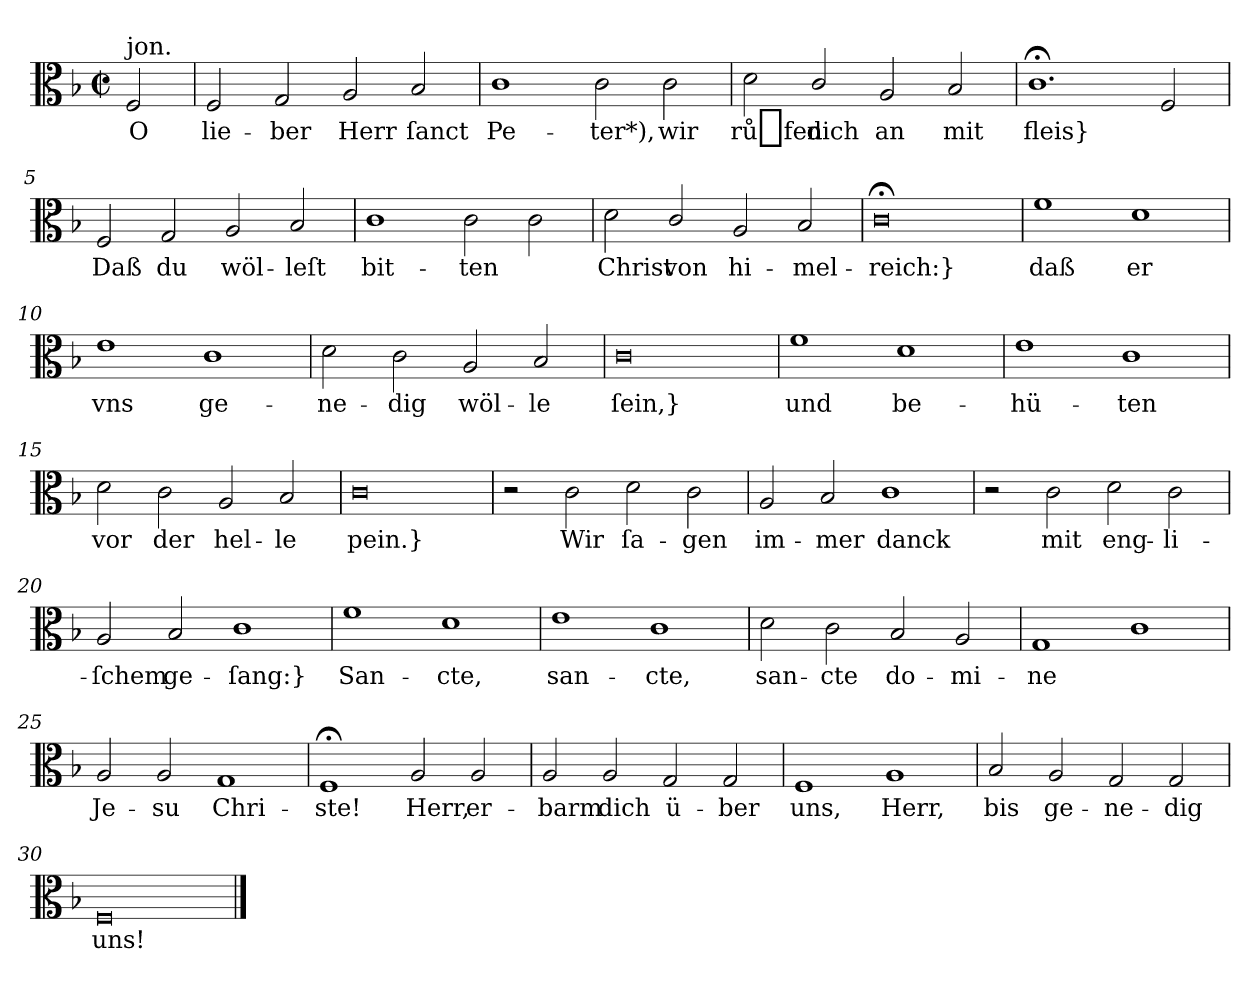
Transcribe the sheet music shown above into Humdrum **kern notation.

**kern	**text
*part1	*part1
*staff1	*staff1
*clefC3	*
*k[b-]	*
*F:ion	*
*M4/2	*
*met(c|)	*
=	=
!LO:TX:a:t=jon.	!
2F	O
=1	=1
2F	lie-
2G	-ber
2A	Herr
2B-	ſanct
=2	=2
1c	Pe-
2c	-ter*),
2c	wir
=3	=3
2d	rů_fen
2c/	dich
2A	an
2B-	mit
=4	=4
1.c;<	fleis}
2F	.
=5	=5
2F	Daß
2G	du
2A	wöl-
2B-	-leſt
=6	=6
1c	bit-
2c	-ten
2c	.
=7	=7
2d	Christ
2c/	von
2A	hi-
2B-	-mel-
=8	=8
0c;<	-reich:}
=9	=9
1f	daß
1d	er
=10	=10
1e	vns
1c	ge-
=11	=11
2d	-ne-
2c	-dig
2A	wöl-
2B-	-le
=12	=12
0c	ſein,}
=13	=13
1f	und
1d	be-
=14	=14
1e	-hü-
1c	-ten
=15	=15
2d	vor
2c	der
2A	hel-
2B-	-le
=16	=16
0c	pein.}
=17	=17
2r	.
2c	Wir
2d	ſa-
2c	-gen
=18	=18
2A	im-
2B-	-mer
1c	danck
=19	=19
2r	.
2c	mit
2d	eng-
2c	-li-
=20	=20
2A	-ſchem
2B-	ge-
1c	-ſang:}
=21	=21
1f	San-
1d	-cte,
=22	=22
1e	san-
1c	-cte,
=23	=23
2d	san-
2c	-cte
2B-	do-
2A	-mi-
=24	=24
1G	-ne
1c	.
=25	=25
2A	Je-
2A	-su
1G	Chri-
=26	=26
1F;<	-ste!
2A	Herr,
2A	er-
=27	=27
2A	-barm
2A	dich
2G	ü-
2G	-ber
=28	=28
1F	uns,
1A	Herr,
=29	=29
2B-	bis
2A	ge-
2G	-ne-
2G	-dig
=30	=30
0F/	uns!
==	==
*-	*-
